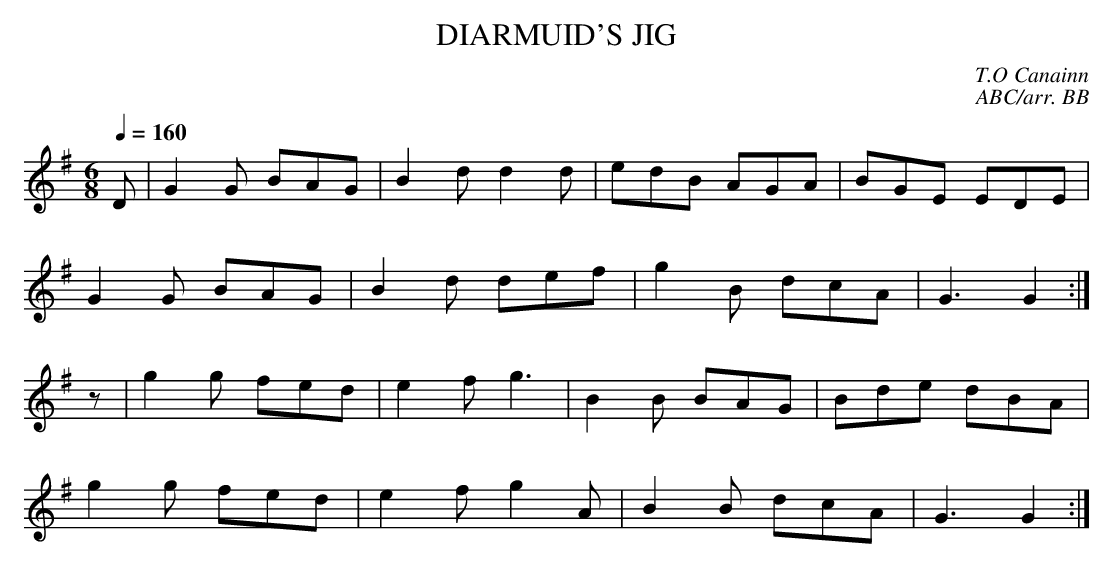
X:1
T:DIARMUID'S JIG
C:T.O Canainn
C:ABC/arr. BB
Q:1/4=160
M:6/8
K:G
D|G2G BAG|B2d d2d|edB AGA|BGE EDE|
G2G BAG|B2d def|g2B dcA|G3 G2:|
z|g2g fed|e2f g3|B2B BAG|Bde dBA|
g2g fed|e2f g2A|B2B dcA|G3 G2:|
